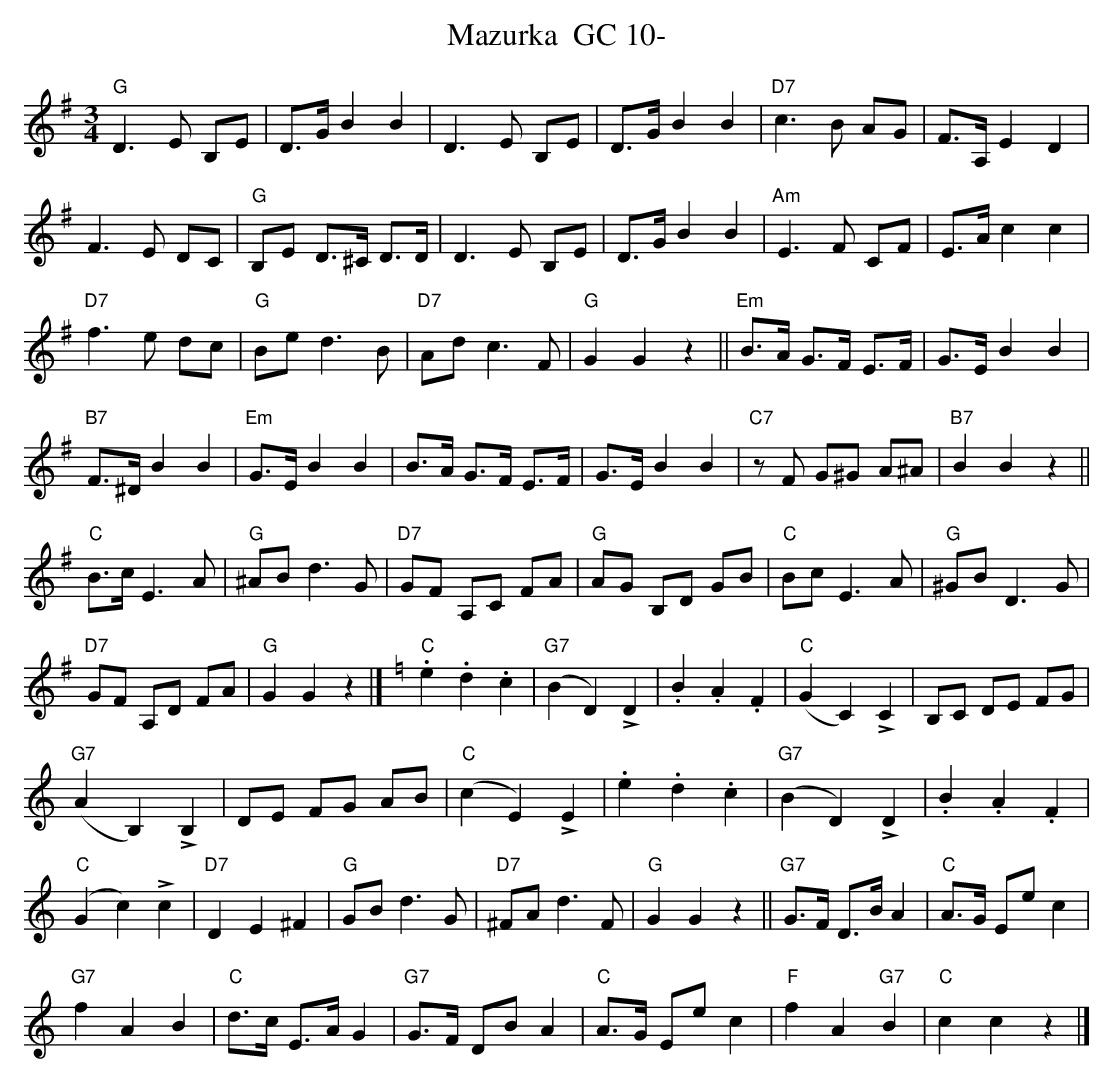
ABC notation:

X:1
T:Mazurka  GC 10-
M:3/4
L:1/8
K:G %%MIDI gchordon
"G"D3E B,E | D>GB2B2 | D3E B,E | D>GB2B2 | "D7"c3B AG | F>A,E2D2 |
F3E DC | "G"B,E D>^C D>D | D3E B,E | D>GB2B2 | "Am"E3F CF | E>A c2c2 |
"D7"f3e dc | "G"Be d3B | "D7"Adc3F | "G"G2G2z2 || "Em"B>A G>F E>F | G>EB2B2 |
"B7"F>^D B2B2 | "Em"G>E B2B2 | B>A G>F E>F | G>EB2B2 | "C7"zF G^G A^A | "B7"B2B2z2 ||
"C"B>c E3A | "G"^ABd3G | "D7"GF A,C FA | "G"AG B,D GB | "C"Bc E3A | "G"^GB D3G |
"D7"GF A,D FA | "G"G2G2z2 |] [K:C] "C".e2.d2.c2 | "G7"(B2D2)!>!D2 | .B2.A2.F2 | "C"(G2C2)!>!C2 | B,C DE FG |
"G7"(A2B,2)!>!B,2 | DE FG AB | "C"(c2E2)!>!E2 | .e2.d2.c2 | "G7"(B2D2)!>!D2 | .B2.A2.F2 |
"C"(G2c2)!>!c2 | "D7"D2E2^F2 | "G"GBd3G | "D7"^FA d3F | "G"G2G2z2 || "G7"G>F D>BA2 | "C"A>G Eec2 |
"G7"f2A2B2 | "C"d>c E>AG2 | "G7"G>F DBA2 | "C"A>G Eec2 | "F"f2A2"G7"B2 | "C"c2c2z2 |]
